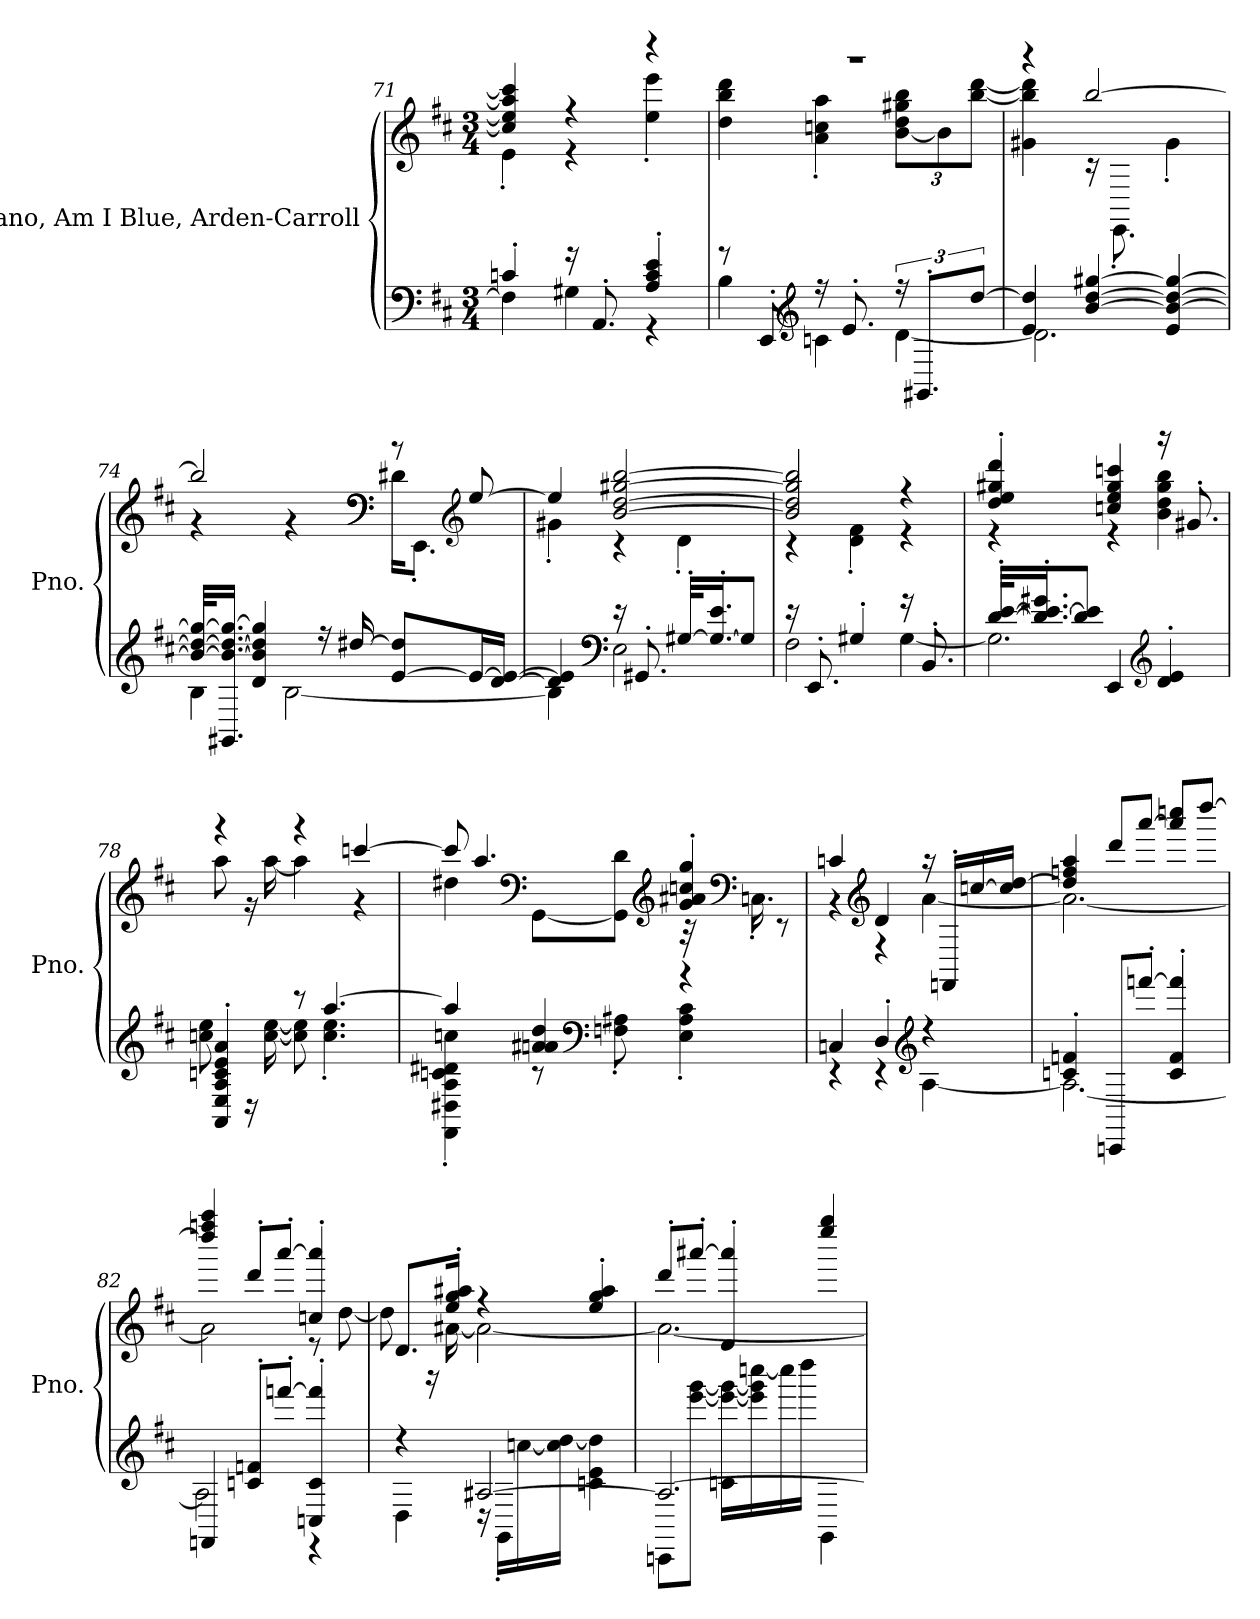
**kern	**kern
*part1	*part1
*staff2	*staff1
*I"Piano, Am I Blue, Arden-Carroll	*
*I'Pno.	*
!!LO:LB:g=z
*clefF4	*clefG2
*k[f#c#]	*k[f#c#]
*M3/4	*M3/4
=71	=71
*^	*^
4cn'/	4F#\]	4cc/] 4ee/] 4aa/] 4ccc/]	4e'\
16r	4G#X\	4r	4r
8.AA'/	.	.	.
4A/' 4c/' 4e/'	4r	4r	4ee\' 4eee\'
=72	=72	=72	=72
8r	4B\	2.r	4dd\ 4bb\ 4ddd\
8EE'/	.	.	.
*clefG2	*	*	*
16r	4cn\	.	4a\' 4ccn\' 4aa\'
8.e'/	.	.	.
*	*	*	*Xbrackettup
24r	[4d\	.	[12b\ 12dd\ 12gg#X\ 12bb\L
12.GG#X'/L	.	.	.
.	.	.	12b\]
[12dd/J	.	.	[12bb\ [12ddd\J
=73	=73	=73	=73
4e/ 4dd/]	2.d\]	4r	4g#X\ 4bb\] 4ddd\]
[4b/ [4dd/ [4gg#X/	.	[2bb/	16r
.	.	.	8.EE'\
4e/ 4b/_ 4dd/_ 4gg#/_	.	.	4g#'\
=74	=74	=74	=74
32b/_ 32dd/_ 32gg#/_KLL	4B\	2bb/]	4r
16.GG#X/ 16.b/_ 16.dd/_ 16.gg#/_JJ	.	.	.
4d/ 4b/] 4dd/] 4gg#/]	.	.	.
.	[2B\	.	4r
16r	.	.	.
[16dd#X/	.	.	.
*	*	*clefF4	*
[8e/ 8dd#/]L	.	8r	16d#X\KL
.	.	.	8.EE'\J
*	*	*clefG2	*
16e/L_	.	[8ee/	.
[16d/ 16e/_JJ	.	.	.
!!LO:PB:g=z	!!
=75	=75	=75	=75
4d/] 4e/]	4B\]	4ee/]	4g#X'\
*clefF4	*	*	*
16r	2E\	[2b/ [2dd/ [2gg#X/ [2bb/	4r
8.GG#X'/	.	.	.
[32G#X'/KLL	.	.	4d'\
16.G#/_' 16.e/'J	.	.	.
8G#/J]	.	.	.
=76	=76	=76	=76
16r	2F#\	2b/] 2dd/] 2gg#/] 2bb/]	4r
8.EE'/	.	.	.
4G#X'/	.	.	4d\' 4f#\'
16r	[4G#\	4r	4r
8.BB'/	.	.	.
=77	=77	=77	=77
[32d/' [32e/'KLL	2.G#\]	4dd/' 4ee/' 4gg#X/' 4ddd/'	4r
16.d/_' 16.e/_' 16.g#X/'J	.	.	.
8d/] 8e/]J	.	.	.
4EE/	.	4ccn/ 4ee/ 4gg#/ 4cccn/	4r
*clefG2	*	*	*
4d/' 4e/'	.	16r	4b\ 4dd\ 4gg#\ 4bb\
.	.	8.g#X'/	.
=78	=78	=78	=78
4AA/' 4E/' 4A/' 4cn/' 4e/' 4a/'	8ccn\ 8ee\	4r	8aa\
.	16r	.	16r
.	[16cc\ [16ee\	.	[16aa\
8r	8cc\] 8ee\]	4r	4aa\]
[4.aa/	4.cc\' 4.ee\'	.	.
.	.	[4cccn/	4r
!!LO:LB:g=z	!!
=79	=79	=79	=79
4aa/]	4FF#\' 4D#X\' 4A\' 4cn\' 4d#X\' 4ccn\'	8ccc/]	4dd#X\
.	.	4.aa/	.
*	*	*clefF4	*
4an/ 4a#X/ 4dd/	8r	.	[8GG\L
*clefF4	*	*	*
.	8Fn\' 8A#X\'	.	8GG\] 8d\J
*	*	*clefG2	*
4r	4E\' 4A#\' 4c\'	4g/' 4a#X/' 4ccn/' 4gg/'	32r
*	*	*clefF4	*
.	.	.	16.Cn'\
.	.	.	8r
=80	=80	=80	=80
4Cn/	4r	4cn/	4r
*	*	*clefG2	*
4D'/	4r	4d/	4r
*clefG2	*	*	*
4r	[4A\	16r	[4a\
.	.	16FFn'/LL	.
.	.	[16ccn/	.
.	.	16cc/] [16dd/JJ	.
=81	=81	=81	=81
4cn/' 4fn/'	2.A\_	4dd/] 4ffn/ 4aa/	2.a\_
8CCn/L	.	8ddd/L	.
[8fffn'/J	.	[8aaa/J	.
4c/' 4f/' 4fff/]'	.	8aaa/] 8ccccn/L	.
.	.	[8dddd/J	.
!!LO:LB:g=z	!!
=82	=82	=82	=82
4FFn/	2A\]	4dddd/] 4ffffn/ 4aaaa/	2a\]
8cn/' 8fn/'L	.	8ddd'/L	.
[8fffn'/J	.	[8aaa'/J	.
4Cn/' 4c/' 4fff/]'	4r	4ccn/' 4aaa/]'	8r
.	.	.	[8dd\
=83	=83	=83	=83
4r	4D\	8.d/L	8dd\]
.	.	.	16r
.	.	16ee/' 16gg/' 16aa#X/'Jk	[16a#X\
[2A#X/	16r	4r	2a#\_
.	16GG'\LL	.	.
.	[16ccn\	.	.
.	16cc\] [16dd\JJ	.	.
.	4cn\ 4e\ 4dd\]	4ee/' 4gg/' 4aa#/'	.
=84	=84	=84	=84
2.A#/_	8CCn\L	8ddd'/L	2.a#\_
.	[8eee\ [8ggg\J	[8aaa#X'/J	.
.	16cn\ 16eee\_ 16ggg\_LL	4e/' 4aaa#/]'	.
.	16eee\] 16ggg\] [16ccccn\	.	.
.	16cccc\]	.	.
.	16dddd\JJ	.	.
.	4GG\	4eeee/ 4gggg/	.
*v	*v	*	*
*	*v	*v
=	=
*-	*-
